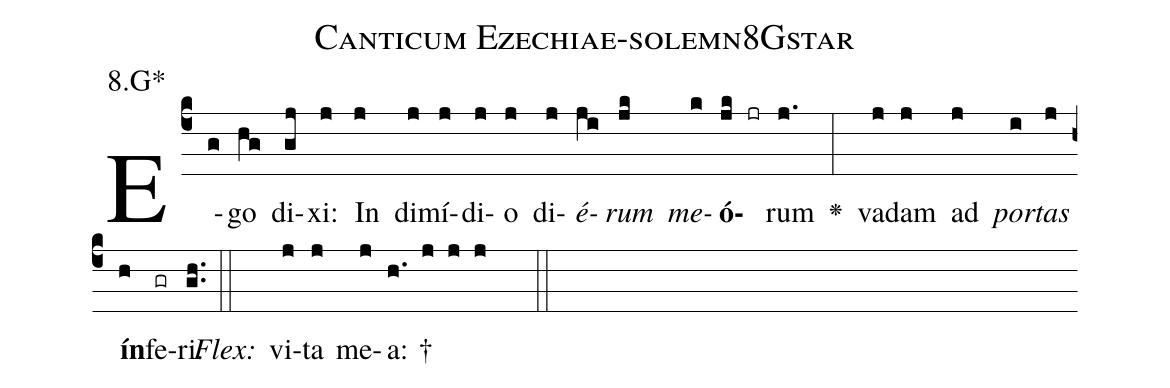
name: Canticum Ezechiae-solemn8Gstar;
annotation: 8.G*;
%%
(c4)E(g)go(hg) di(gj)xi:(j) In(j) di(j)mí(j)di(j)o(j) di(j)<i>é</i>(ji)<i>rum</i>(jk) <i>me</i>(k)<b>ó</b>(jk jr)rum(j.) <v>\greheightstar</v>(:) va(j)dam(j) ad(j) <i>por</i>(i)<i>tas</i>(j) <b>ín</b>(h)fe(gr)ri.(gh..) (::)
<i>Flex:</i>()  vi(j)ta(j) me(j)a: †(h. j j j  ::)

%E(j) u(j) o(i) u(j) a(h) e.(gh..) (::)
